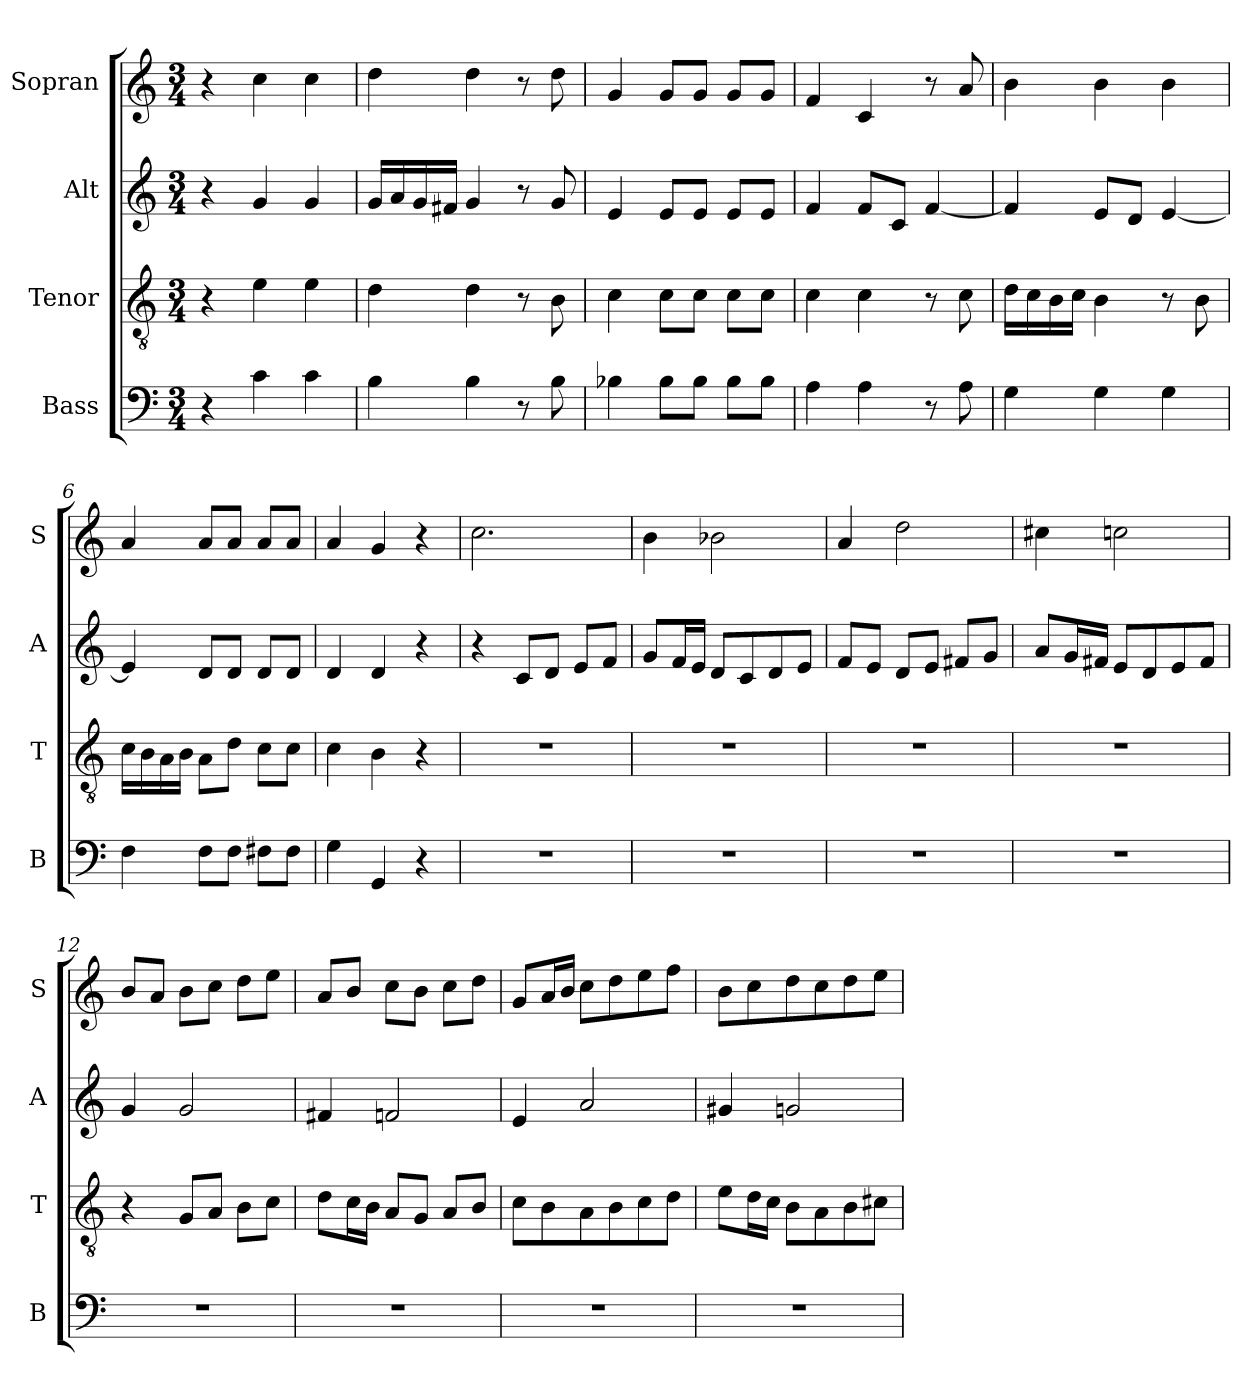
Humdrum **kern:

**kern	**kern	**kern	**kern
*part4	*part3	*part2	*part1
*staff4	*staff3	*staff2	*staff1
*I"Bass	*I"Tenor	*I"Alt	*I"Sopran
*I'B	*I'T	*I'A	*I'S
*clefF4	*clefGv2	*clefG2	*clefG2
*k[]	*k[]	*k[]	*k[]
*M3/4	*M3/4	*M3/4	*M3/4
*MM72	*MM72	*MM72	*MM72
=1	=1	=1	=1
4r	4r	4r	4r
4c\	4e\	4g/	4cc\
4c\	4e\	4g/	4cc\
=2	=2	=2	=2
4B\	4d\	16g/LL	4dd\
.	.	16a/	.
.	.	16g/	.
.	.	16f#X/JJ	.
4B\	4d\	4g/	4dd\
8r	8r	8r	8r
8B\	8B\	8g/	8dd\
=3	=3	=3	=3
4B-X\	4c\	4e/	4g/
8B-\L	8c\L	8e/L	8g/L
8B-\J	8c\J	8e/J	8g/J
8B-\L	8c\L	8e/L	8g/L
8B-\J	8c\J	8e/J	8g/J
=4	=4	=4	=4
4A\	4c\	4f/	4f/
4A\	4c\	8f/L	4c/
.	.	8c/J	.
8r	8r	[4f/	8r
8A\	8c\	.	8a/
=5	=5	=5	=5
4G\	16d\LL	4f/]	4b\
.	16c\	.	.
.	16B\	.	.
.	16c\JJ	.	.
4G\	4B\	8e/L	4b\
.	.	8d/J	.
4G\	8r	[4e/	4b\
.	8B\	.	.
=6	=6	=6	=6
4F\	16c\LL	4e/]	4a/
.	16B\	.	.
.	16A\	.	.
.	16B\JJ	.	.
8F\L	8A\L	8d/L	8a/L
8F\J	8d\J	8d/J	8a/J
8F#X\L	8c\L	8d/L	8a/L
8F#\J	8c\J	8d/J	8a/J
!!LO:LB:g=z
=7	=7	=7	=7
4G\	4c\	4d/	4a/
4GG/	4B\	4d/	4g/
4r	4r	4r	4r
=8	=8	=8	=8
2.r	2.r	4r	2.cc\
.	.	8c/L	.
.	.	8d/J	.
.	.	8e/L	.
.	.	8f/J	.
=9	=9	=9	=9
2.r	2.r	8g/L	4b\
.	.	16f/L	.
.	.	16e/JJ	.
.	.	8d/L	2b-X\
.	.	8c/	.
.	.	8d/	.
.	.	8e/J	.
=10	=10	=10	=10
2.r	2.r	8f/L	4a/
.	.	8e/J	.
.	.	8d/L	2dd\
.	.	8e/J	.
.	.	8f#X/L	.
.	.	8g/J	.
=11	=11	=11	=11
2.r	2.r	8a/L	4cc#X\
.	.	16g/L	.
.	.	16f#X/JJ	.
.	.	8e/L	2ccn\
.	.	8d/	.
.	.	8e/	.
.	.	8f#/J	.
=12	=12	=12	=12
2.r	4r	4g/	8b/L
.	.	.	8a/J
.	8G/L	2g/	8b\L
.	8A/J	.	8cc\J
.	8B\L	.	8dd\L
.	8c\J	.	8ee\J
=13	=13	=13	=13
2.r	8d\L	4f#X/	8a/L
.	16c\L	.	8b/J
.	16B\JJ	.	.
.	8A/L	2fn/	8cc\L
.	8G/J	.	8b\J
.	8A/L	.	8cc\L
.	8B/J	.	8dd\J
!!LO:LB:g=z
=14	=14	=14	=14
2.r	8c\L	4e/	8g/L
.	8B\	.	16a/L
.	.	.	16b/JJ
.	8A\	2a/	8cc\L
.	8B\	.	8dd\
.	8c\	.	8ee\
.	8d\J	.	8ff\J
=15	=15	=15	=15
2.r	8e\L	4g#X/	8b\L
.	16d\L	.	8cc\
.	16c\JJ	.	.
.	8B\L	2gn/	8dd\
.	8A\	.	8cc\
.	8B\	.	8dd\
.	8c#X\J	.	8ee\J
=	=	=	=
*-	*-	*-	*-
